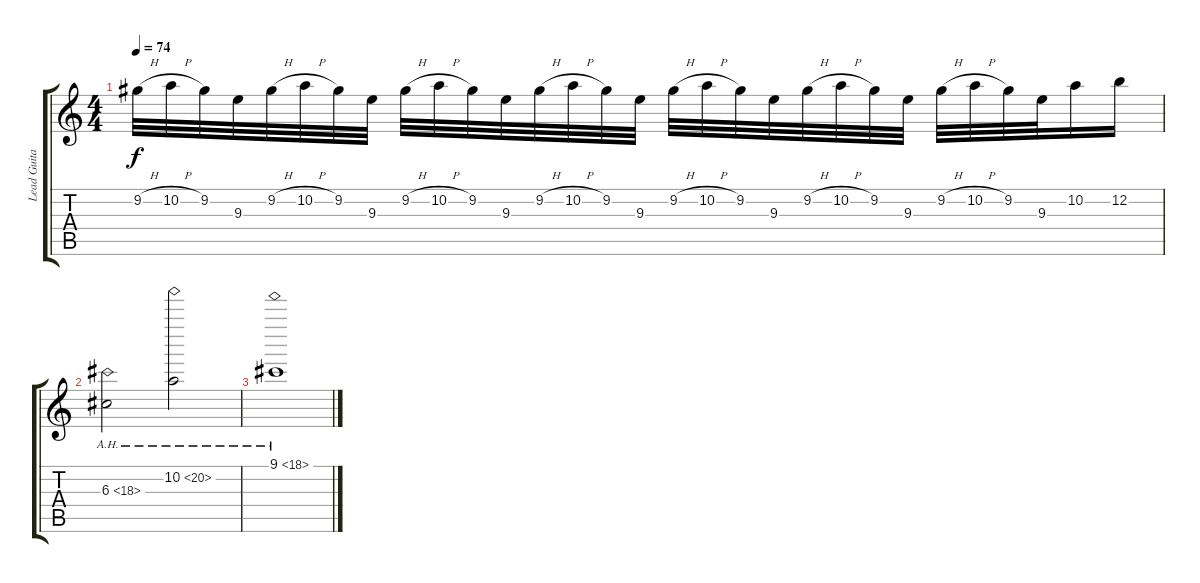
\track ("Lead Guitar" "Lead Guita") {instrument overdrivenguitar}
\staff {score tabs}
\tuning (E4 B3 G3 D3 A2 E2) {hide}
\ts (4 4)
\tempo 74
\clef g2
\ks c
9.2{h}.32{dy f} 10.2{h}.32 9.2.32 9.3.32 9.2{h}.32 10.2{h}.32 9.2.32 9.3.32 9.2{h}.32 10.2{h}.32 9.2.32 9.3.32 9.2{h}.32 10.2{h}.32 9.2.32 9.3.32 9.2{h}.32 10.2{h}.32 9.2.32 9.3.32 9.2{h}.32 10.2{h}.32 9.2.32 9.3.32 9.2{h}.32 10.2{h}.32 9.2.32 9.3.32 10.2.16 12.2.16 |
6.3{ah 12}.2 10.2{ah 10}.2 |
9.1{ah 9}.1
